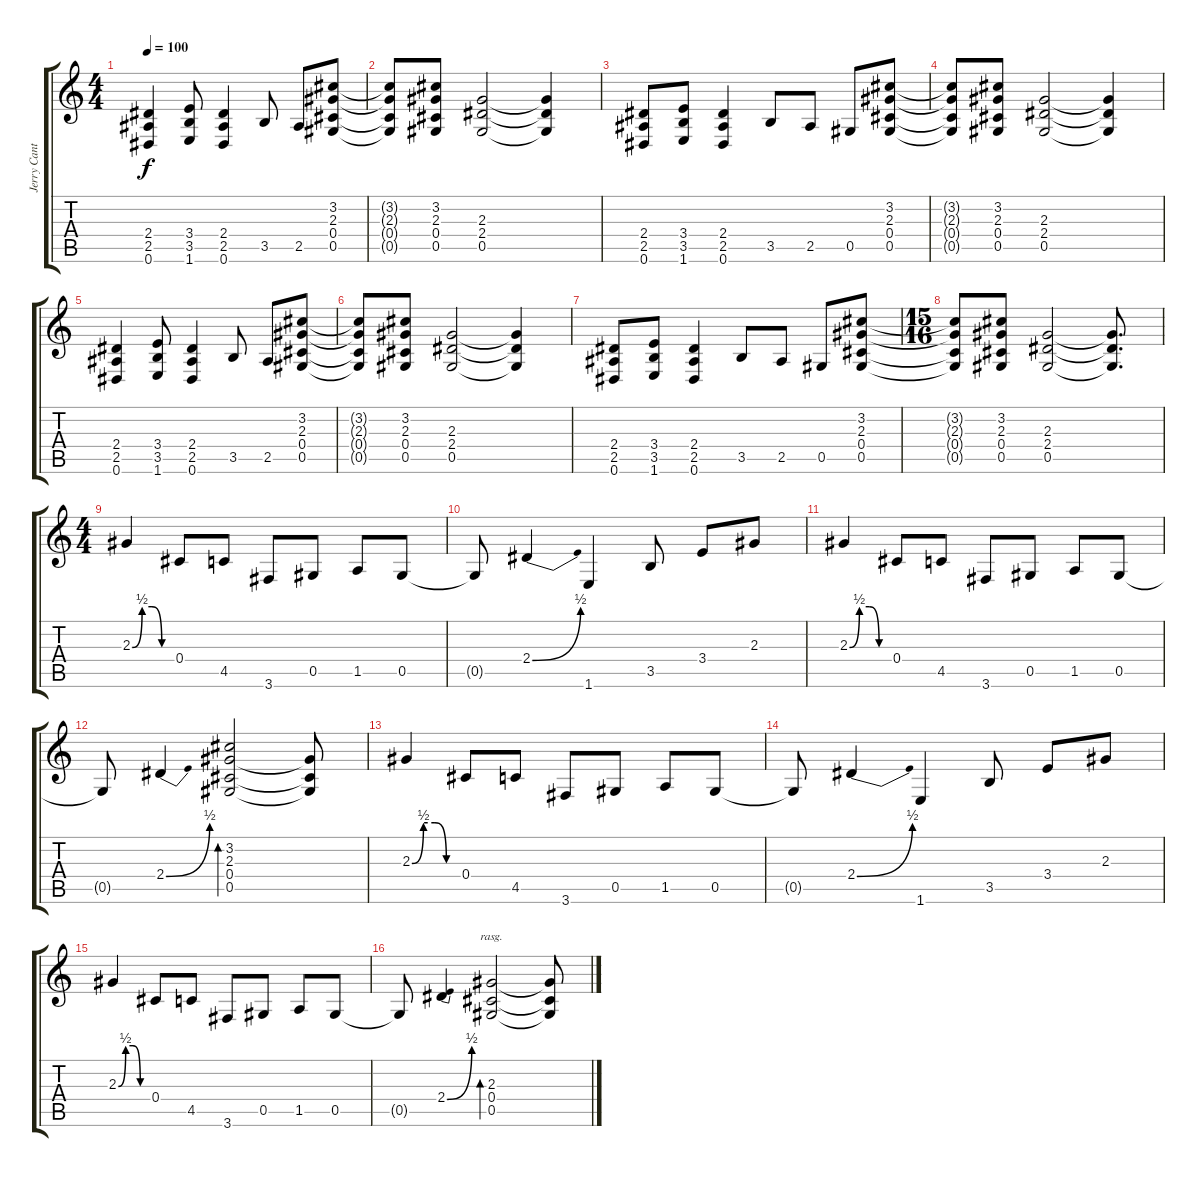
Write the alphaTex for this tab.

\track ("Jerry Cantrell rhythm" "Jerry Cant") {instrument overdrivenguitar}
\staff {score tabs}
\tuning (Eb4 Bb3 Gb3 Db3 Ab2 Eb2) {hide}
\ts (4 4)
\tempo 100
\clef g2
\ks c
(2.4 2.5 0.6).4{dy f} (3.4 3.5 1.6).8 (2.4 2.5 0.6).4 3.5.8 2.5.8 (3.2 2.3 0.4 0.5).8 |
(3.2{t} 2.3{t} 0.4{t} 0.5{t}).8 (3.2 2.3 0.4 0.5).8 (2.3 2.4 0.5).2 (2.3{t} 2.4{t} 0.5{t}).4 |
(2.4 2.5 0.6).8 (3.4 3.5 1.6).8 (2.4 2.5 0.6).4 3.5.8 2.5.8 0.5.8 (3.2 2.3 0.4 0.5).8 |
(3.2{t} 2.3{t} 0.4{t} 0.5{t}).8 (3.2 2.3 0.4 0.5).8 (2.3 2.4 0.5).2 (2.3{t} 2.4{t} 0.5{t}).4 |
(2.4 2.5 0.6).4 (3.4 3.5 1.6).8 (2.4 2.5 0.6).4 3.5.8 2.5.8 (3.2 2.3 0.4 0.5).8 |
(3.2{t} 2.3{t} 0.4{t} 0.5{t}).8 (3.2 2.3 0.4 0.5).8 (2.3 2.4 0.5).2 (2.3{t} 2.4{t} 0.5{t}).4 |
(2.4 2.5 0.6).8 (3.4 3.5 1.6).8 (2.4 2.5 0.6).4 3.5.8 2.5.8 0.5.8 (3.2 2.3 0.4 0.5).8 |
\ts (15 16)
(3.2{t} 2.3{t} 0.4{t} 0.5{t}).8 (3.2 2.3 0.4 0.5).8 (2.3 2.4 0.5).2 (2.3{t} 2.4{t} 0.5{t}).8{d} |
\ts (4 4)
2.3{be (custom 0 0 15 2 30 2 45 0 60 0)}.4 0.4.8 4.5.8 3.6.8 0.5.8 1.5.8 0.5.8 |
0.5{t}.8 2.4{be (bend 0 0 60 2)}.4 1.6.4 3.5.8 3.4.8 2.3.8 |
2.3{be (custom 0 0 15 2 30 2 45 0 60 0)}.4 0.4.8 4.5.8 3.6.8 0.5.8 1.5.8 0.5.8 |
0.5{t}.8 2.4{be (bend 0 0 60 2)}.4 (3.2 2.3 0.4 0.5).2{bd 60} (2.3{t} 0.4{t} 0.5{t}).8 |
2.3{be (custom 0 0 15 2 30 2 45 0 60 0)}.4 0.4.8 4.5.8 3.6.8 0.5.8 1.5.8 0.5.8 |
0.5{t}.8 2.4{be (bend 0 0 60 2)}.4 1.6.4 3.5.8 3.4.8 2.3.8 |
2.3{be (custom 0 0 15 2 30 2 45 0 60 0)}.4 0.4.8 4.5.8 3.6.8 0.5.8 1.5.8 0.5.8 |
0.5{t}.8 2.4{be (bend 0 0 60 2)}.4 (2.3 0.4 0.5).2{bd 480 rasg ii} (2.3{t} 0.4{t} 0.5{t}).8
